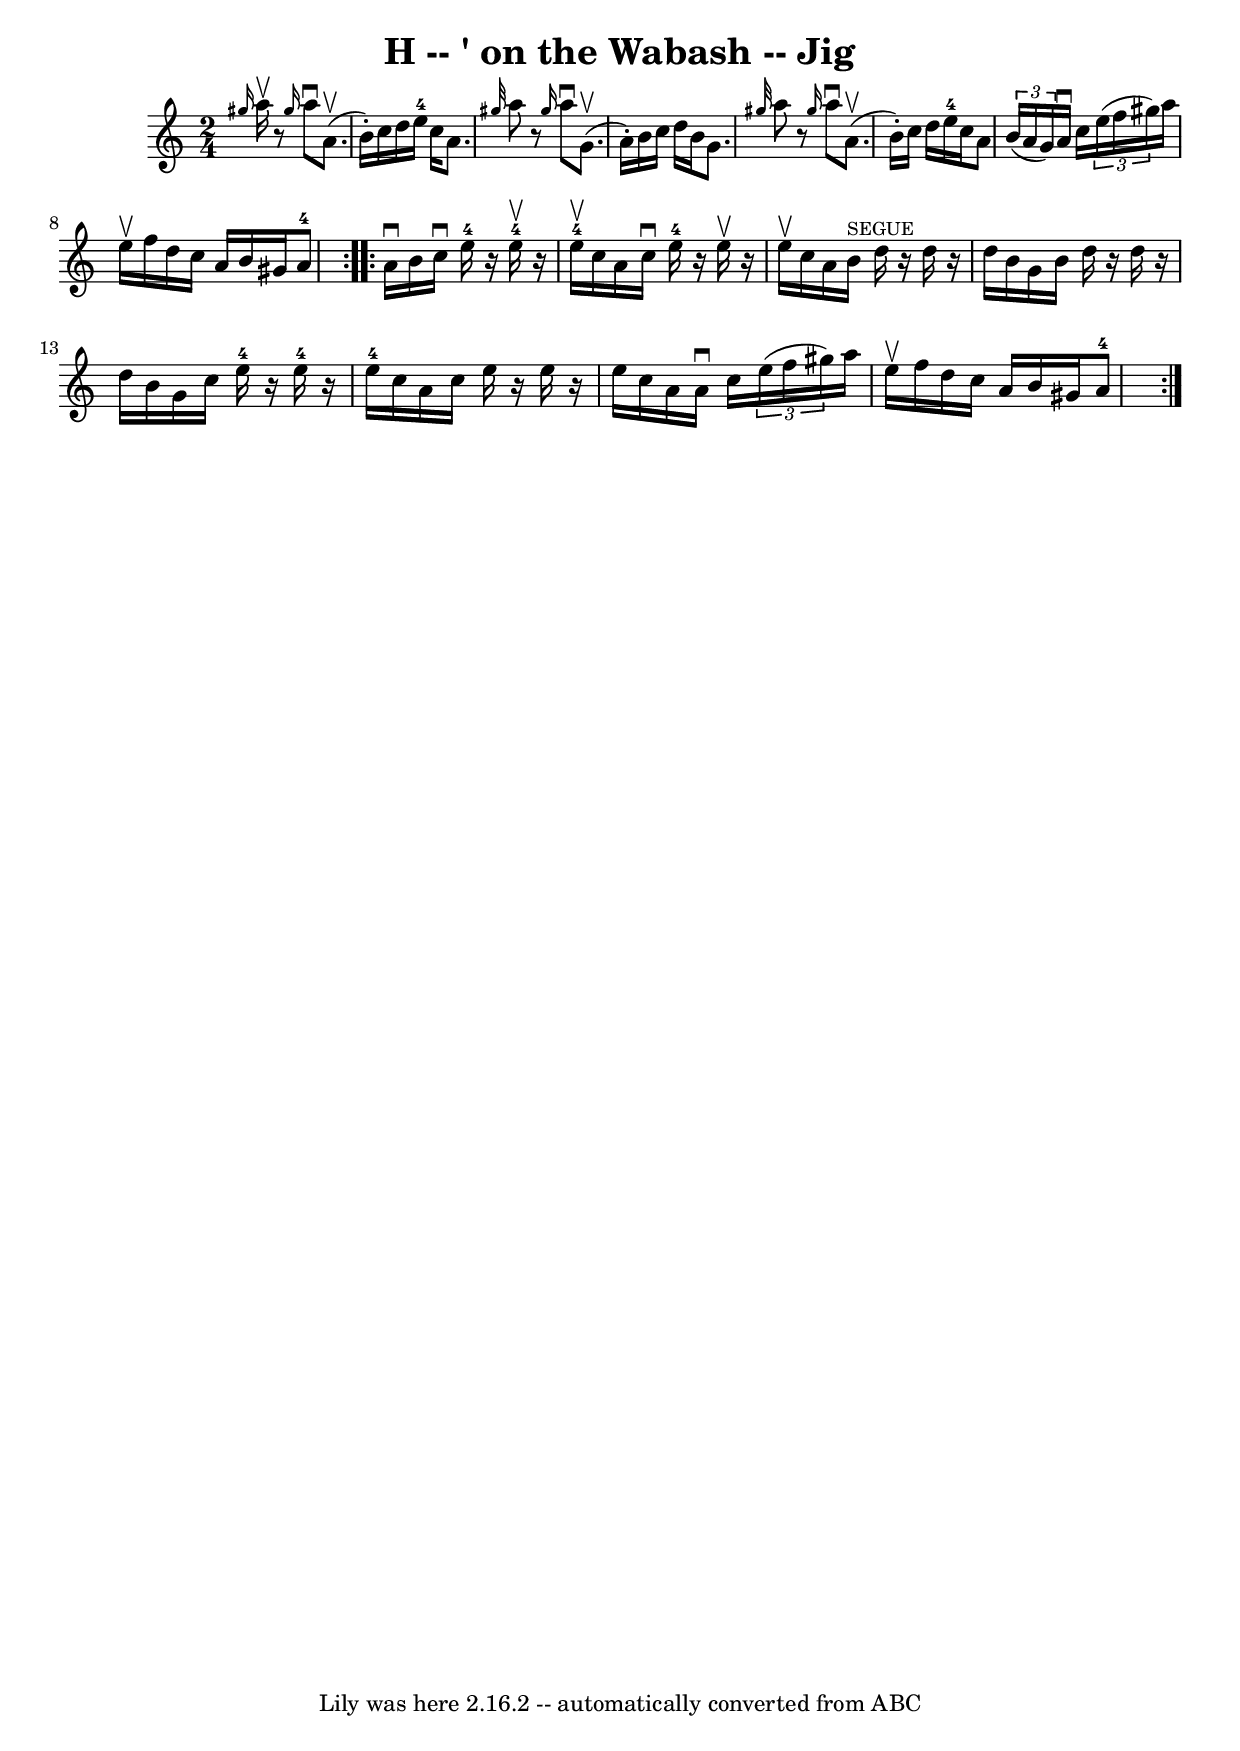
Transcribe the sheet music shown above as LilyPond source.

\version "2.16.2"
\include "Mammoth.ily"
\header {
  %% book = "Ryan's Mammoth Collection"
  crossRefNumber = "1"
  footnotes = "\\\\114 638"
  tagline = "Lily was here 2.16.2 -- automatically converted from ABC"
  title = "H -- ' on the Wabash -- Jig"

}
voicedefault =  {



  \repeat volta 2 {

    \time 2/4 
    \key a \minor
    \grace { gis''16  
	   } a''16^\upbow |
    
    r8 \grace { gis''16  
	      } a''8^\downbow a'8.^\upbow(b'16-.)   
    |
    c''16 d''16 e''16-4 c''16 a'8.  \grace { gis''32  
					   } 
    a''8    |
    r8 \grace { gis''16  
	      } a''8^\downbow g'8.^\upbow(a'16-.)   |
    b'16 c''16 d''16 b'16 g'8.  
    \grace { gis''32  
	   } a''8    |
    r8 \grace { gis''16  
	      } a''8^\downbow a'8.^\upbow(b'16-.)   |
    c''16 d''16 e''16-4 c''16 a'8    \times 2/3 { b'16 (a'16 g'16) 
			       }   |
    
    a'16^\downbow c''16    \times 2/3 { e''16 (f''16 gis''16) 
				      }   
    a''16 e''16^\upbow f''16 d''16    |
    c''16 a'16 b'16    
    gis'16 a'8-4 
  }     
  \repeat volta 2 {
    a'16^\downbow b'16  |
    
    c''16^\downbow e''16-4   r16 e''16-4^\upbow   r16 e''16-4^\upbow c''16 a'16    |
    c''16^\downbow e''16-4   r16 
    e''16^\upbow   r16 e''16^\upbow c''16 a'16    |
    b'16^\segue d''16    r16 d''16    r16 d''16 b'16 g'16    |
    b'16   
    d''16    r16 d''16    r16 d''16 b'16 g'16    |
    c''16 e''16-4   r16 e''16-4   r16 e''16-4 c''16 a'16    |
    c''16  
    e''16    r16 e''16    r16 e''16 c''16 a'16    |
    a'16^\downbow c''16    \times 2/3 { e''16 (f''16 gis''16) 
				  } a''16    
    e''16^\upbow f''16 d''16    |
    c''16 a'16 b'16 gis'16    
    a'8-4   
  }   

}

\score{
  <<

    \context Staff="default"
    {
      \voicedefault 
      
    }

  >>
  \layout {
    
  }
  \midi {
  }

}
